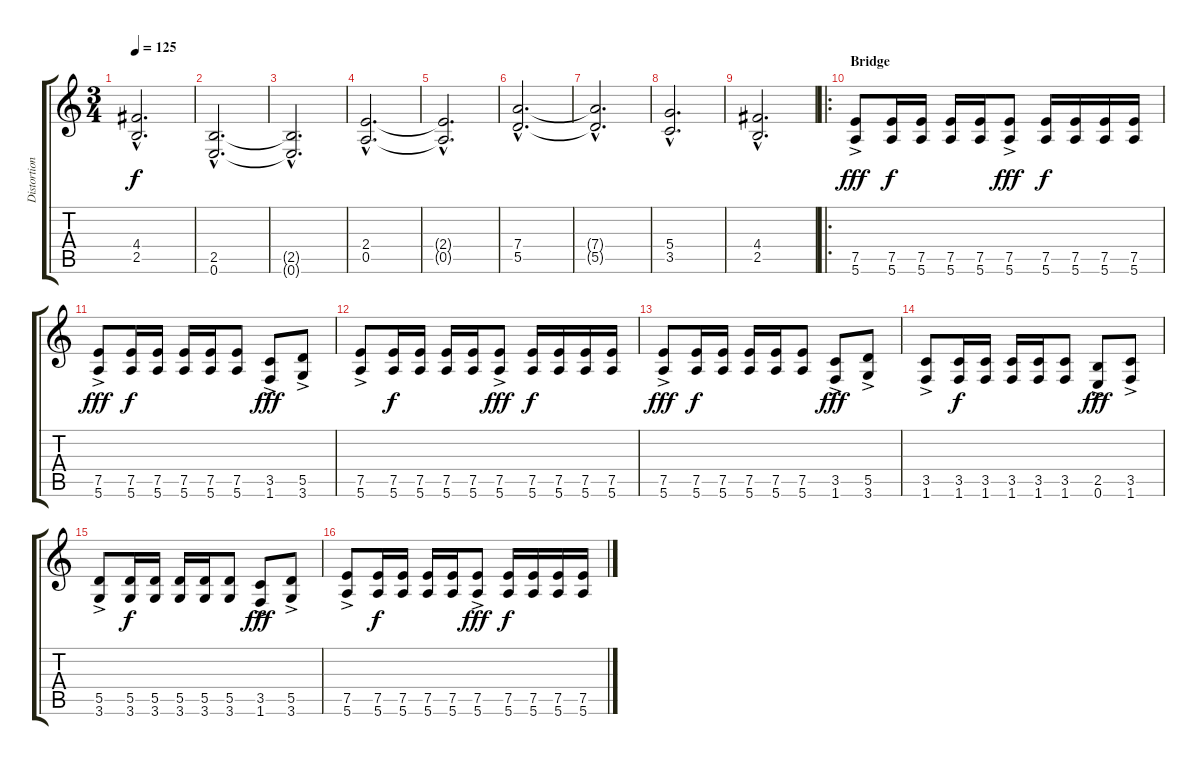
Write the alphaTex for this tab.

\track ("Distortion" "Distortion") {instrument distortionguitar}
\staff {score tabs}
\tuning (E4 B3 G3 D3 A2 E2) {hide}
\ts (3 4)
\tempo 125
\clef g2
\ks c
(4.4{hac} 2.5{hac}).2{d dy f} |
(2.5{hac} 0.6{hac}).2{d} |
(2.5{hac t} 0.6{hac t}).2{d} |
(2.4{hac} 0.5{hac}).2{d} |
(2.4{hac t} 0.5{hac t}).2{d} |
(7.4{hac} 5.5{hac}).2{d} |
(7.4{hac t} 5.5{hac t}).2{d} |
(5.4{hac} 3.5{hac}).2{d} |
(4.4{hac} 2.5{hac}).2{d} |
\ro
\section ("" "Bridge")
(7.5{ac} 5.6).8{dy fff} (7.5 5.6).16{dy f} (7.5 5.6).16 (7.5 5.6).16 (7.5 5.6).16 (7.5{ac} 5.6).8{dy fff} (7.5 5.6).16{dy f} (7.5 5.6).16 (7.5 5.6).16 (7.5 5.6).16 |
(7.5{ac} 5.6).8{dy fff} (7.5 5.6).16{dy f} (7.5 5.6).16 (7.5 5.6).16 (7.5 5.6).16 (7.5 5.6).8 (3.5 1.6{ac}).8{dy fff} (5.5 3.6{ac}).8 |
(7.5{ac} 5.6).8 (7.5 5.6).16{dy f} (7.5 5.6).16 (7.5 5.6).16 (7.5 5.6).16 (7.5{ac} 5.6).8{dy fff} (7.5 5.6).16{dy f} (7.5 5.6).16 (7.5 5.6).16 (7.5 5.6).16 |
(7.5{ac} 5.6).8{dy fff} (7.5 5.6).16{dy f} (7.5 5.6).16 (7.5 5.6).16 (7.5 5.6).16 (7.5 5.6).8 (3.5 1.6{ac}).8{dy fff} (5.5 3.6{ac}).8 |
(3.5{ac} 1.6).8 (3.5 1.6).16{dy f} (3.5 1.6).16 (3.5 1.6).16 (3.5 1.6).16 (3.5 1.6).8 (2.5{ac} 0.6).8{dy fff} (3.5{ac} 1.6).8 |
(5.5{ac} 3.6).8 (5.5 3.6).16{dy f} (5.5 3.6).16 (5.5 3.6).16 (5.5 3.6).16 (5.5 3.6).8 (3.5{ac} 1.6).8{dy fff} (5.5{ac} 3.6).8 |
(7.5{ac} 5.6).8 (7.5 5.6).16{dy f} (7.5 5.6).16 (7.5 5.6).16 (7.5 5.6).16 (7.5{ac} 5.6).8{dy fff} (7.5 5.6).16{dy f} (7.5 5.6).16 (7.5 5.6).16 (7.5 5.6).16
